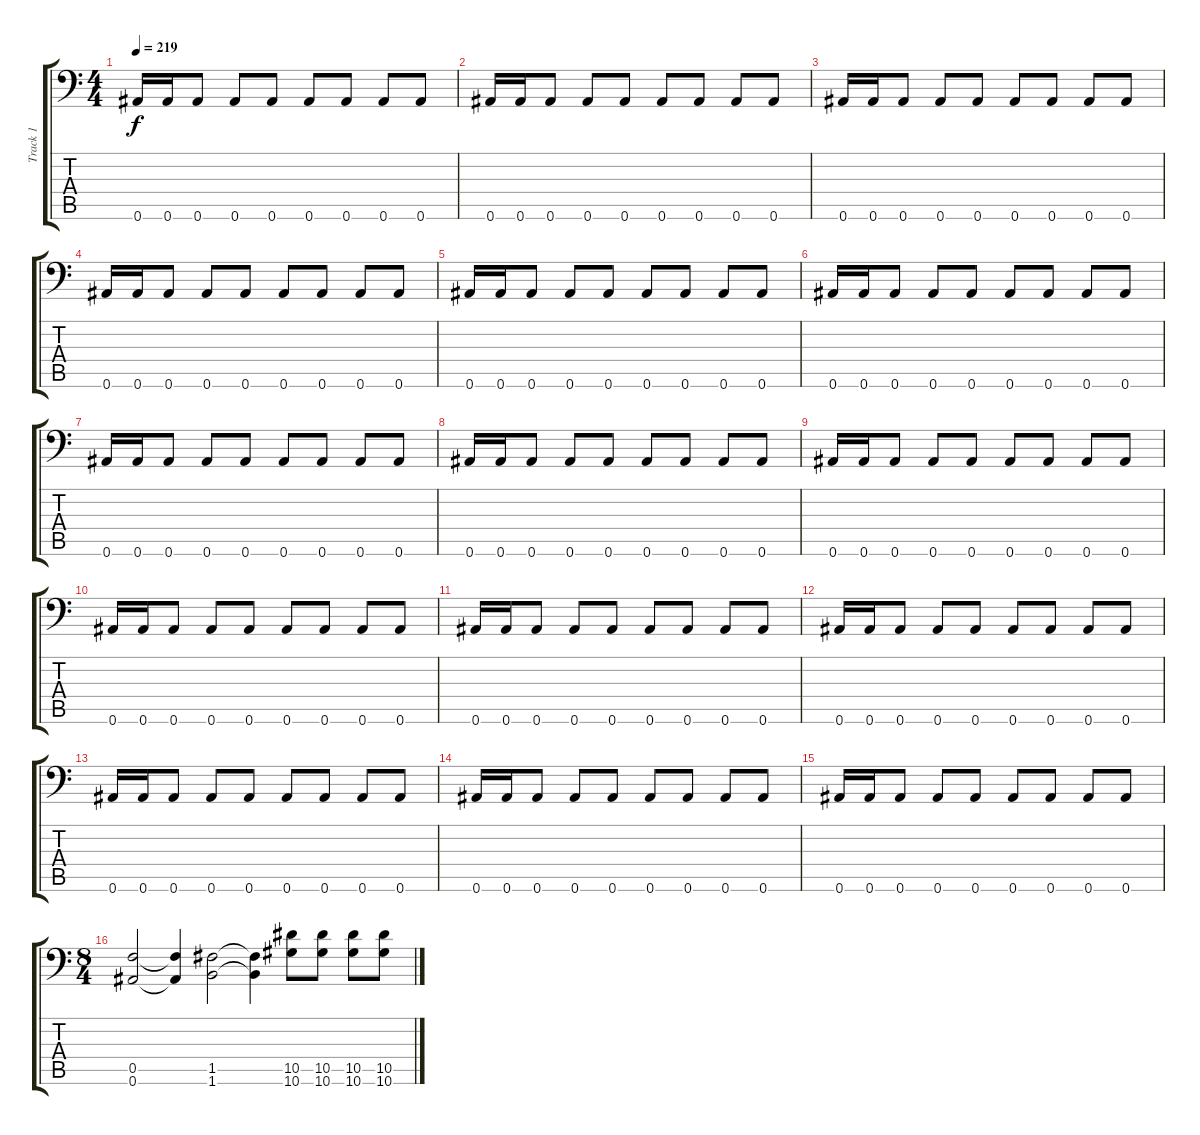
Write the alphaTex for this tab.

\track ("Track 1" "Track 1") {instrument distortionguitar}
\staff {score tabs}
\tuning (C4 G3 Eb3 Bb2 F2 Bb1) {hide}
\ts (4 4)
\tempo 219
\clef f4
\ks c
0.6.16{dy f} 0.6.16 0.6.8 0.6.8 0.6.8 0.6.8 0.6.8 0.6.8 0.6.8 |
0.6.16 0.6.16 0.6.8 0.6.8 0.6.8 0.6.8 0.6.8 0.6.8 0.6.8 |
0.6.16 0.6.16 0.6.8 0.6.8 0.6.8 0.6.8 0.6.8 0.6.8 0.6.8 |
0.6.16 0.6.16 0.6.8 0.6.8 0.6.8 0.6.8 0.6.8 0.6.8 0.6.8 |
0.6.16 0.6.16 0.6.8 0.6.8 0.6.8 0.6.8 0.6.8 0.6.8 0.6.8 |
0.6.16 0.6.16 0.6.8 0.6.8 0.6.8 0.6.8 0.6.8 0.6.8 0.6.8 |
0.6.16 0.6.16 0.6.8 0.6.8 0.6.8 0.6.8 0.6.8 0.6.8 0.6.8 |
0.6.16 0.6.16 0.6.8 0.6.8 0.6.8 0.6.8 0.6.8 0.6.8 0.6.8 |
0.6.16 0.6.16 0.6.8 0.6.8 0.6.8 0.6.8 0.6.8 0.6.8 0.6.8 |
0.6.16 0.6.16 0.6.8 0.6.8 0.6.8 0.6.8 0.6.8 0.6.8 0.6.8 |
0.6.16 0.6.16 0.6.8 0.6.8 0.6.8 0.6.8 0.6.8 0.6.8 0.6.8 |
0.6.16 0.6.16 0.6.8 0.6.8 0.6.8 0.6.8 0.6.8 0.6.8 0.6.8 |
0.6.16 0.6.16 0.6.8 0.6.8 0.6.8 0.6.8 0.6.8 0.6.8 0.6.8 |
0.6.16 0.6.16 0.6.8 0.6.8 0.6.8 0.6.8 0.6.8 0.6.8 0.6.8 |
0.6.16 0.6.16 0.6.8 0.6.8 0.6.8 0.6.8 0.6.8 0.6.8 0.6.8 |
\ts (8 4)
(0.5 0.6).2 (0.5{t} 0.6{t}).4 (1.5 1.6).2 (1.5{t} 1.6{t}).4 (10.5 10.6).8 (10.5 10.6).8 (10.5 10.6).8 (10.5 10.6).8
